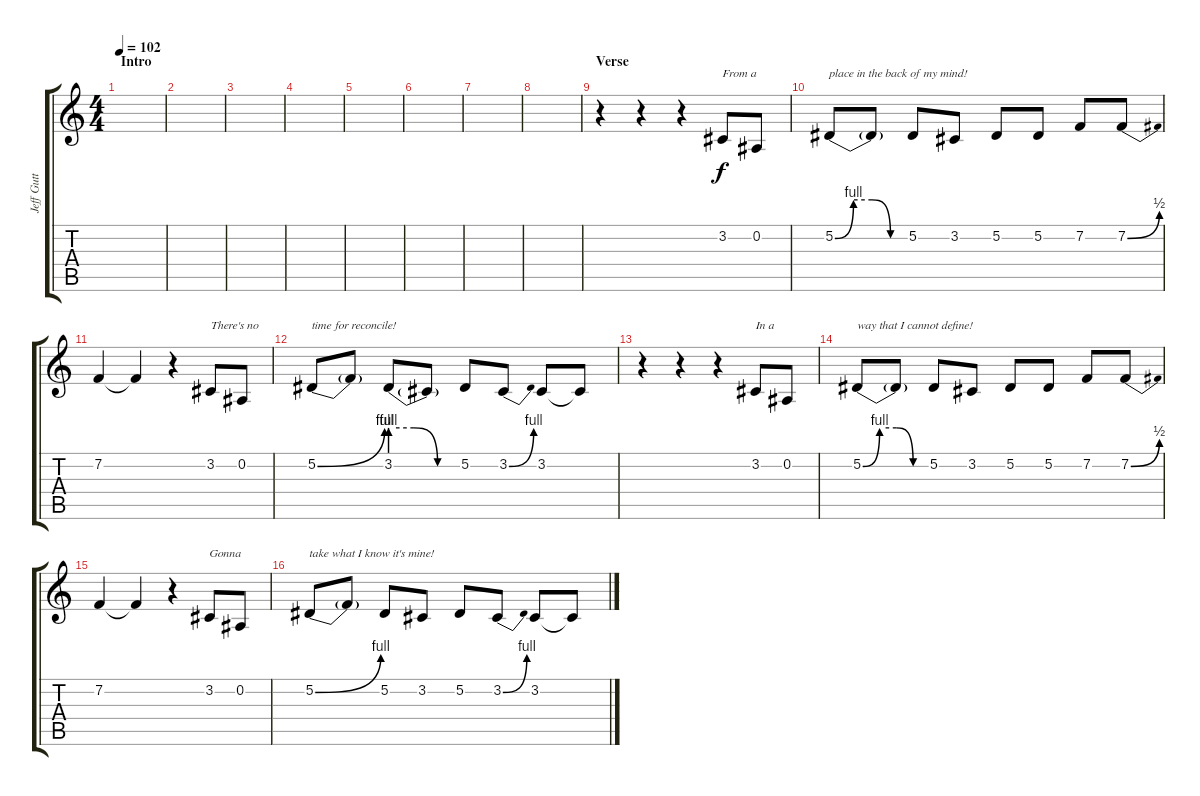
\track ("Jeff Gutt (Vocals)" "Jeff Gutt ") {instrument harmonica}
\staff {score tabs}
\tuning (Eb4 Bb3 Gb3 Db3 Ab2 Eb2) {hide}
\ts (4 4)
\section ("" "Intro")
\tempo 102
\clef g2
\ks c
|
|
|
|
|
|
|
|
\section ("" "Verse")
r.4 r.4 r.4 3.2.8{txt "From a"} 0.2.8 |
5.2{be (custom 0 0 15 4 30 4 45 0 60 0)}.8{txt "place in the back of my mind!"} 5.2{t}.8 5.2.8 3.2.8 5.2.8 5.2.8 7.2.8 7.2{be (bend 0 0 60 2)}.8 |
7.2.4 7.2{t}.4 r.4 3.2.8{txt "There's no"} 0.2.8 |
5.2{be (bend 0 0 60 4)}.8{txt "time for reconcile!"} 5.2{t}.8 3.2{be (custom 0 4 20 4 40 0 60 0)}.8 3.2{t}.8 5.2.8 3.2{be (bend 0 0 60 4)}.8 3.2.8 3.2{t}.8 |
r.4 r.4 r.4 3.2.8{txt "In a"} 0.2.8 |
5.2{be (custom 0 0 15 4 30 4 45 0 60 0)}.8{txt "way that I cannot define!"} 5.2{t}.8 5.2.8 3.2.8 5.2.8 5.2.8 7.2.8 7.2{be (bend 0 0 60 2)}.8 |
7.2.4 7.2{t}.4 r.4 3.2.8{txt "Gonna"} 0.2.8 |
5.2{be (bend 0 0 60 4)}.8{txt "take what I know it's mine!"} 5.2{t}.8 5.2.8 3.2.8 5.2.8 3.2{be (bend 0 0 60 4)}.8 3.2.8 3.2{t}.8
